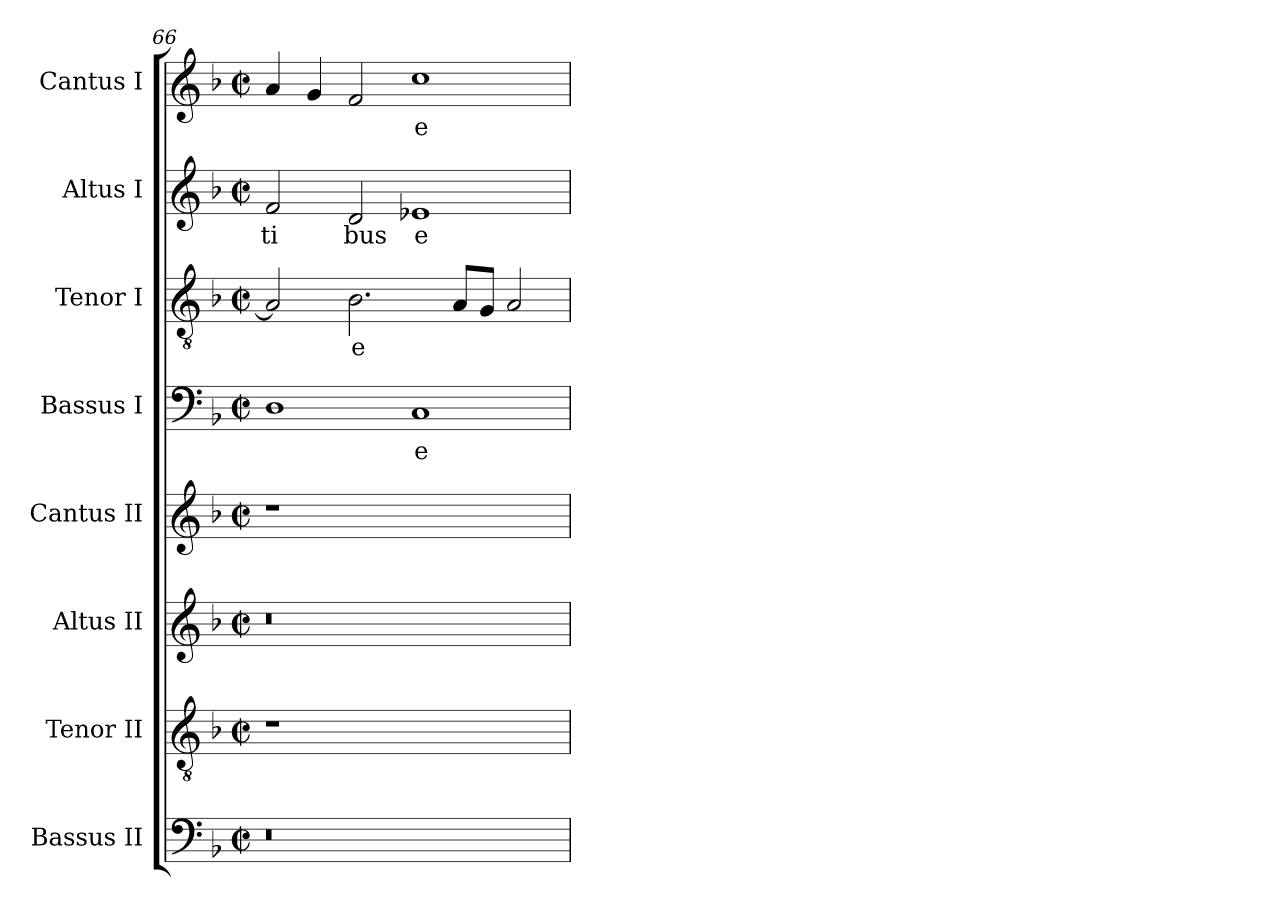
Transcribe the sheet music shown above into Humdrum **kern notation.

**kern	**kern	**kern	**kern	**kern	**text	**kern	**text	**kern	**text	**kern	**text
*part8	*part7	*part6	*part5	*part4	*part4	*part3	*part3	*part2	*part2	*part1	*part1
*staff8	*staff7	*staff6	*staff5	*staff4	*staff4	*staff3	*staff3	*staff2	*staff2	*staff1	*staff1
*I"Bassus II	*I"Tenor II	*I"Altus II	*I"Cantus II	*I"Bassus I	*	*I"Tenor I	*	*I"Altus I	*	*I"Cantus I	*
*clefF4	*clefGv2	*clefG2	*clefG2	*clefF4	*	*clefGv2	*	*clefG2	*	*clefG2	*
*k[b-]	*k[b-]	*k[b-]	*k[b-]	*k[b-]	*	*k[b-]	*	*k[b-]	*	*k[b-]	*
*F:	*F:	*F:	*F:	*F:	*	*F:	*	*F:	*	*F:	*
*M2/2	*M2/2	*M2/2	*M2/2	*M2/2	*	*M2/2	*	*M2/2	*	*M2/2	*
*met(c|)	*met(c|)	*met(c|)	*met(c|)	*met(c|)	*	*met(c|)	*	*met(c|)	*	*met(c|)	*
=66	=66	=66	=66	=66	=66	=66	=66	=66	=66	=66	=66
!	!	!	!	!	!LO:LY:b:cj	!	!LO:LY:b:cj	!	!LO:LY:b:cj	!	!LO:LY:b:cj
0r	1r	0r	1r	1D	.	2A/]	.	2f/	ti	4a/	.
!	!	!	!	!	!	!	!	!	!	!	!LO:LY:b:cj
.	.	.	.	.	.	.	.	.	.	4g/	.
!	!	!	!	!	!	!	!LO:LY:b:cj	!	!LO:LY:b:cj	!	!LO:LY:b:cj
.	.	.	.	.	.	2.B-\	e	2d/	bus	2f/	.
!	!	!	!	!	!LO:LY:b:cj	!	!	!	!LO:LY:b:cj	!	!LO:LY:b:cj
.	1ryy	.	1ryy	1C	e-	.	.	1e-X	e	1cc	e-
!	!	!	!	!	!	!	!LO:LY:b:cj	!	!	!	!
.	.	.	.	.	.	8A/L	.	.	.	.	.
!	!	!	!	!	!	!	!LO:LY:b:cj	!	!	!	!
.	.	.	.	.	.	8G/J	.	.	.	.	.
!	!	!	!	!	!	!	!LO:LY:b:cj	!	!	!	!
.	.	.	.	.	.	2A/	.	.	.	.	.
=	=	=	=	=	=	=	=	=	=	=	=
*-	*-	*-	*-	*-	*-	*-	*-	*-	*-	*-	*-
